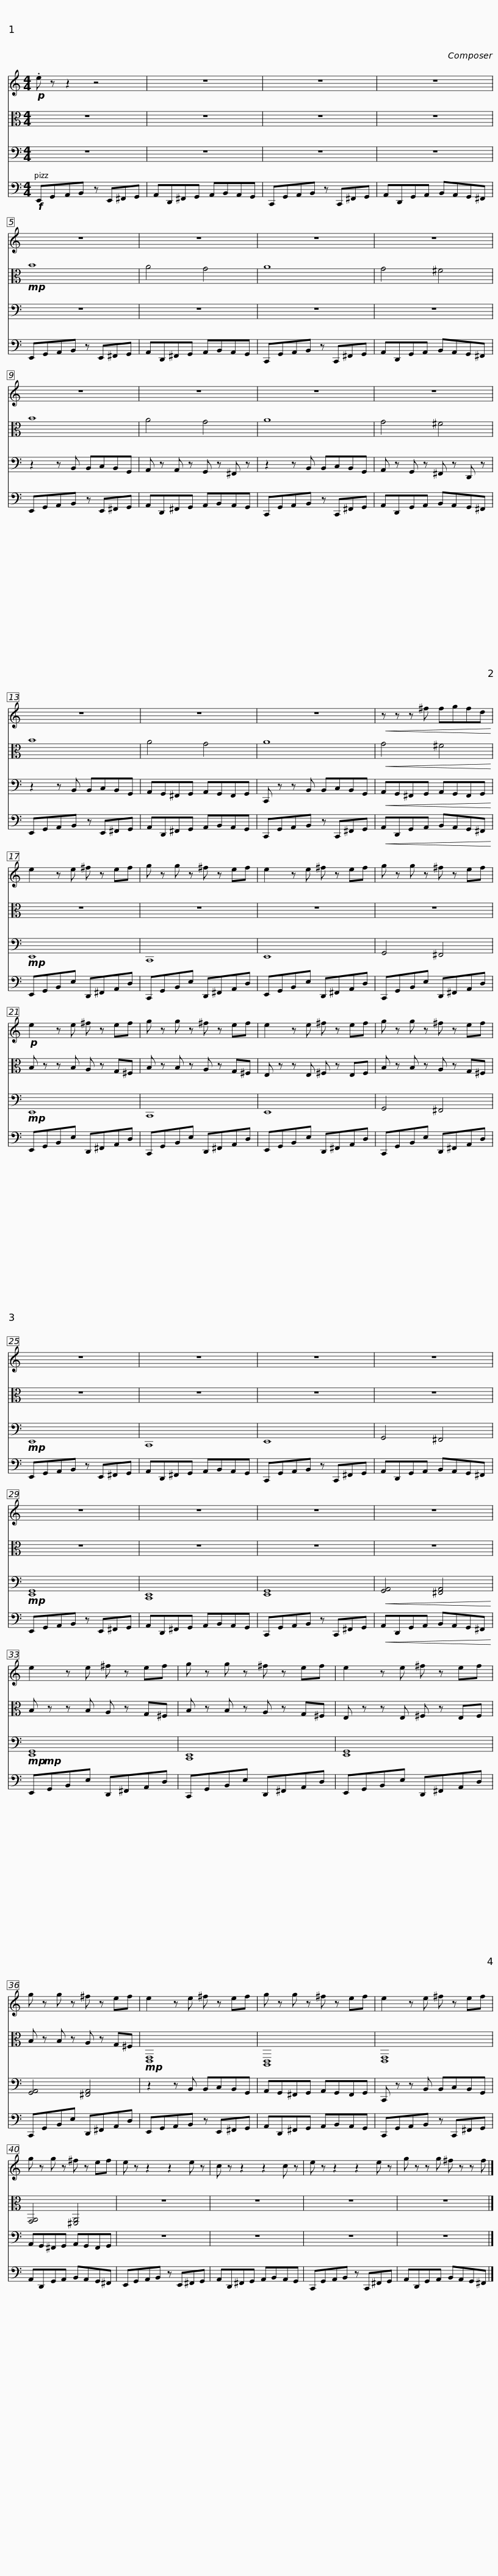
X:1
%%score 1 2 3 4
L:1/8
M:4/4
I:linebreak $
K:C
V:1 treble
V:2 alto
V:3 bass
V:4 bass
V:1
!p! .e z z2 z4 | z8 | z8 | z8 |$ z8 | %5
 z8 | z8 | z8 |$ z8 | z8 | %10
 z8 | z8 |$ z8 | z8 | z8 | %15
!<(! z z z ^f fgfd!<)! |$ e2 z e ^f z ef | g z g z ^f z ef | e2 z e ^f z ef | g z g z ^f z ef |$ %20
!p! e2 z e ^f z ef | g z g z ^f z ef | e2 z e ^f z ef | g z g z ^f z ef |$ z8 | %25
 z8 | z8 | z8 |$ z8 | z8 | %30
 z8 | z8 |$ e2 z e ^f z ef | g z g z ^f z ef | e2 z e ^f z ef | %35
 g z g z ^f z ef |$ e2 z e ^f z ef | g z g z ^f z ef | e2 z e ^f z ef | g z g z ^f z ef |$ %40
 e z z2 z2 e z | c z z2 z2 c z | e z z2 z2 e z | g z z g ^f z z f |] %44
V:2
 z8 | z8 | z8 | z8 |$!mp! B8 | %5
 A4 G4 | A8 | G4 ^F4 |$ B8 | A4 G4 | %10
 A8 | G4 ^F4 |$ B8 | A4 G4 | A8 | %15
!<(! G4 ^F4!<)! |$ z8 | z8 | z8 | z8 |$ %20
 B, z z B, A, z G,^F, | B, z B, z A, z G,^F, | E, z z E, ^F, z E,F, | B, z B, z A, z G,^F, |$ z8 | %25
 z8 | z8 | z8 |$ z8 | z8 | %30
 z8 | z8 |$ B, z z B, A, z G,^F, | B, z B, z A, z G,^F, | E, z z E, ^F, z E,F, | %35
 B, z B, z A, z G,^F, |$!mp! [E,,G,,]8 | [C,,E,,]8 | [E,,G,,]8 | [G,,A,,]4 [^F,,A,,]4 |$ %40
 z8 | z8 | z8 | z8 |] %44
V:3
 z8 | z8 | z8 | z8 |$ z8 | %5
 z8 | z8 | z8 |$ z2 z B,, B,,C,B,,G,, | A,, z A,, z G,, z ^F,, z | %10
 z2 z B,, B,,C,B,,G,, | A,, z G,, z ^F,, z D,, z |$ z2 z B,, B,,C,B,,G,, | A,,G,,^F,,G,, A,,G,,F,,G,, | C,, z z B,, B,,C,B,,G,, | %15
!<(! A,,G,,^F,,G,, A,,G,,F,,G,,!<)! |$!mp! E,,8 | C,,8 | E,,8 | G,,4 ^F,,4 |$ %20
!mp! E,,8 | C,,8 | E,,8 | G,,4 ^F,,4 |$!mp! E,,8 | %25
 C,,8 | E,,8 | G,,4 ^F,,4 |$!mp! [E,,G,,]8 | [C,,E,,]8 | %30
 [E,,G,,]8 |!<(! [G,,A,,]4 [^F,,A,,]4!<)! |$!mp!!mp! [E,,G,,]8 | [C,,E,,]8 | [E,,G,,]8 | %35
 [G,,A,,]4 [^F,,A,,]4 |$ z2 z B,, B,,C,B,,G,, | A,,G,,^F,,G,, A,,G,,F,,G,, | C,, z z B,, B,,C,B,,G,, | A,,G,,^F,,G,, A,,G,,F,,G,, |$ %40
 z8 | z8 | z8 | z8 |] %44
V:4
!f! E,,G,,A,,B,, z E,,^F,,G,, | A,,D,,^F,,G,, A,,B,,A,,G,, | C,,G,,A,,B,, z C,,^F,,G,, | A,,D,,G,,A,, B,,A,,G,,^F,, |$ E,,G,,A,,B,, z E,,^F,,G,, | %5
 A,,D,,^F,,G,, A,,B,,A,,G,, | C,,G,,A,,B,, z C,,^F,,G,, | A,,D,,G,,A,, B,,A,,G,,^F,, |$ E,,G,,A,,B,, z E,,^F,,G,, | A,,D,,^F,,G,, A,,B,,A,,G,, | %10
 C,,G,,A,,B,, z C,,^F,,G,, | A,,D,,G,,A,, B,,A,,G,,^F,, |$ E,,G,,A,,B,, z E,,^F,,G,, | A,,D,,^F,,G,, A,,B,,A,,G,, | C,,G,,A,,B,, z C,,^F,,G,, | %15
!<(! A,,D,,G,,A,, B,,A,,G,,^F,,!<)! |$ E,,G,,B,,E, D,,^F,,A,,D, | C,,G,,B,,E, D,,^F,,A,,D, | E,,G,,B,,E, D,,^F,,A,,D, | C,,G,,B,,E, D,,^F,,A,,D, |$ %20
 E,,G,,B,,E, D,,^F,,A,,D, | C,,G,,B,,E, D,,^F,,A,,D, | E,,G,,B,,E, D,,^F,,A,,D, | C,,G,,B,,E, D,,^F,,A,,D, |$ E,,G,,A,,B,, z E,,^F,,G,, | %25
 A,,D,,^F,,G,, A,,B,,A,,G,, | C,,G,,A,,B,, z C,,^F,,G,, | A,,D,,G,,A,, B,,A,,G,,^F,, |$ E,,G,,A,,B,, z E,,^F,,G,, | A,,D,,^F,,G,, A,,B,,A,,G,, | %30
 C,,G,,A,,B,, z C,,^F,,G,, |!<(! A,,D,,G,,A,, B,,A,,G,,^F,,!<)! |$ E,,G,,B,,E, D,,^F,,A,,D, | C,,G,,B,,E, D,,^F,,A,,D, | E,,G,,B,,E, D,,^F,,A,,D, | %35
 C,,G,,B,,E, D,,^F,,A,,D, |$ E,,G,,A,,B,, z E,,^F,,G,, | A,,D,,^F,,G,, A,,B,,A,,G,, | C,,G,,A,,B,, z C,,^F,,G,, | A,,D,,G,,A,, B,,A,,G,,^F,, |$ %40
 E,,G,,A,,B,, z E,,^F,,G,, | A,,D,,^F,,G,, A,,B,,A,,G,, | C,,G,,A,,B,, z C,,^F,,G,, | A,,D,,G,,A,, B,,A,,G,,^F,, |] %44
